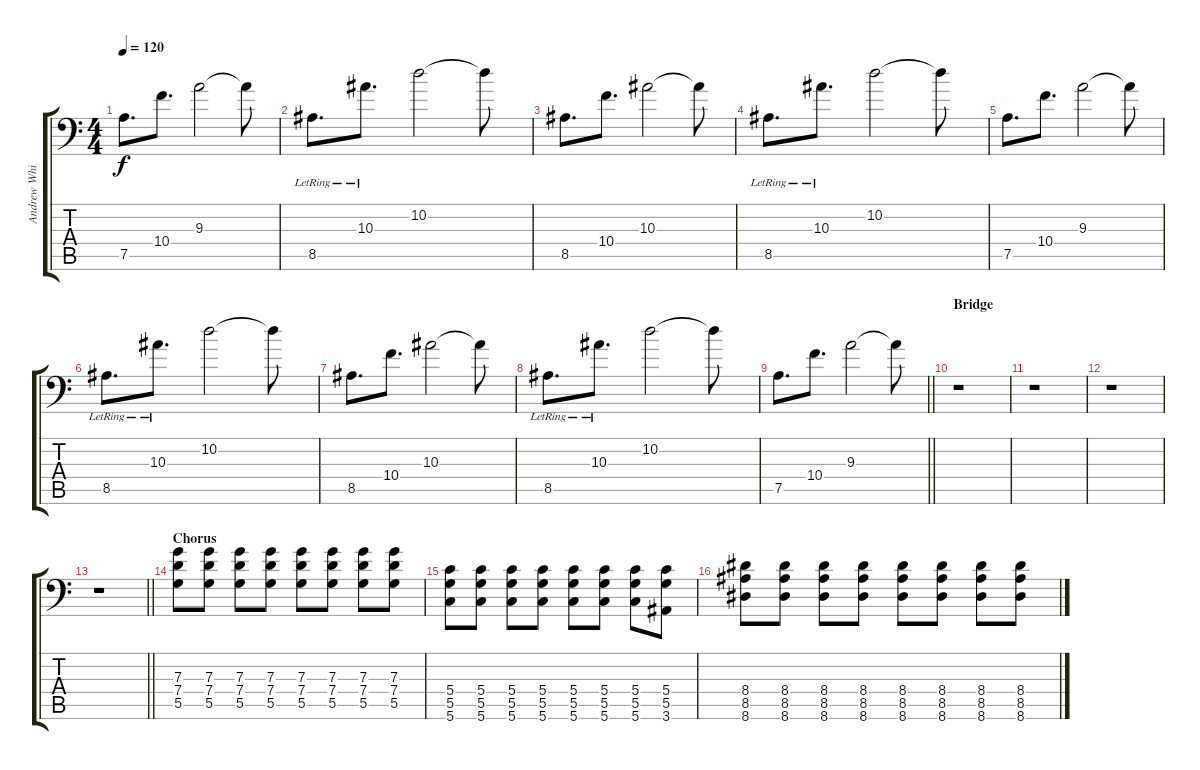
\track ("Andrew Whiting - Lead Guitar" "Andrew Whi") {instrument distortionguitar}
\staff {score tabs}
\tuning (A3 E3 C3 G2 D2 G1) {hide}
\ts (4 4)
\tempo 120
\clef f4
\ks c
7.5.8{d dy f} 10.4.8{d} 9.3.2 9.3{t}.8 |
8.5{lr}.8{d} 10.3{lr}.8{d} 10.2.2 10.2{t}.8 |
8.5.8{d} 10.4.8{d} 10.3.2 10.3{t}.8 |
8.5{lr}.8{d} 10.3{lr}.8{d} 10.2.2 10.2{t}.8 |
7.5.8{d} 10.4.8{d} 9.3.2 9.3{t}.8 |
8.5{lr}.8{d} 10.3{lr}.8{d} 10.2.2 10.2{t}.8 |
8.5.8{d} 10.4.8{d} 10.3.2 10.3{t}.8 |
8.5{lr}.8{d} 10.3{lr}.8{d} 10.2.2 10.2{t}.8 |
\barLineRight lightlight
7.5.8{d} 10.4.8{d} 9.3.2 9.3{t}.8 |
\section ("" "Bridge")
r.1 |
r.1 |
r.1 |
\barLineRight lightlight
r.1 |
\section ("" "Chorus")
(7.3 7.4 5.5).8 (7.3 7.4 5.5).8 (7.3 7.4 5.5).8 (7.3 7.4 5.5).8 (7.3 7.4 5.5).8 (7.3 7.4 5.5).8 (7.3 7.4 5.5).8 (7.3 7.4 5.5).8 |
(5.4 5.5 5.6).8 (5.4 5.5 5.6).8 (5.4 5.5 5.6).8 (5.4 5.5 5.6).8 (5.4 5.5 5.6).8 (5.4 5.5 5.6).8 (5.4 5.5 5.6).8 (5.4 5.5 3.6).8 |
(8.4 8.5 8.6).8 (8.4 8.5 8.6).8 (8.4 8.5 8.6).8 (8.4 8.5 8.6).8 (8.4 8.5 8.6).8 (8.4 8.5 8.6).8 (8.4 8.5 8.6).8 (8.4 8.5 8.6).8
